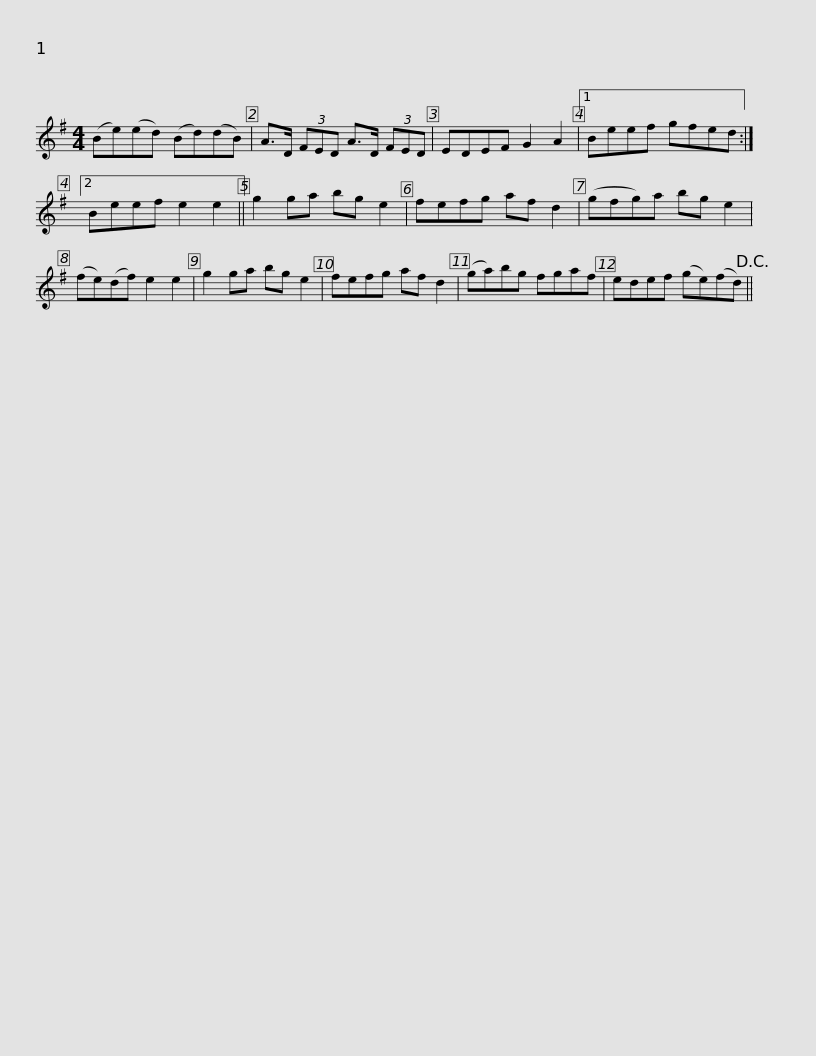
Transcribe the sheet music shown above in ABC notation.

X:1
L:1/8
M:4/4
I:linebreak $
K:Emin
V:1 treble
V:1
 (Be)(ed) (Bd)(dB) | A>D (3FED A>D (3FED | EDEF G2 A2 |1 Beef gfed :|2 Beef e2 e2 ||$ %5
 g2 ga bg e2 | fefg af d2 | (gfg)a bg e2 | (fe)(df) e2 e2 | g2 ga bg e2 | %10
 fefg af d2 |$ (ga)bg fgaf | edef (ge)(fd)!D.C.! || %13
